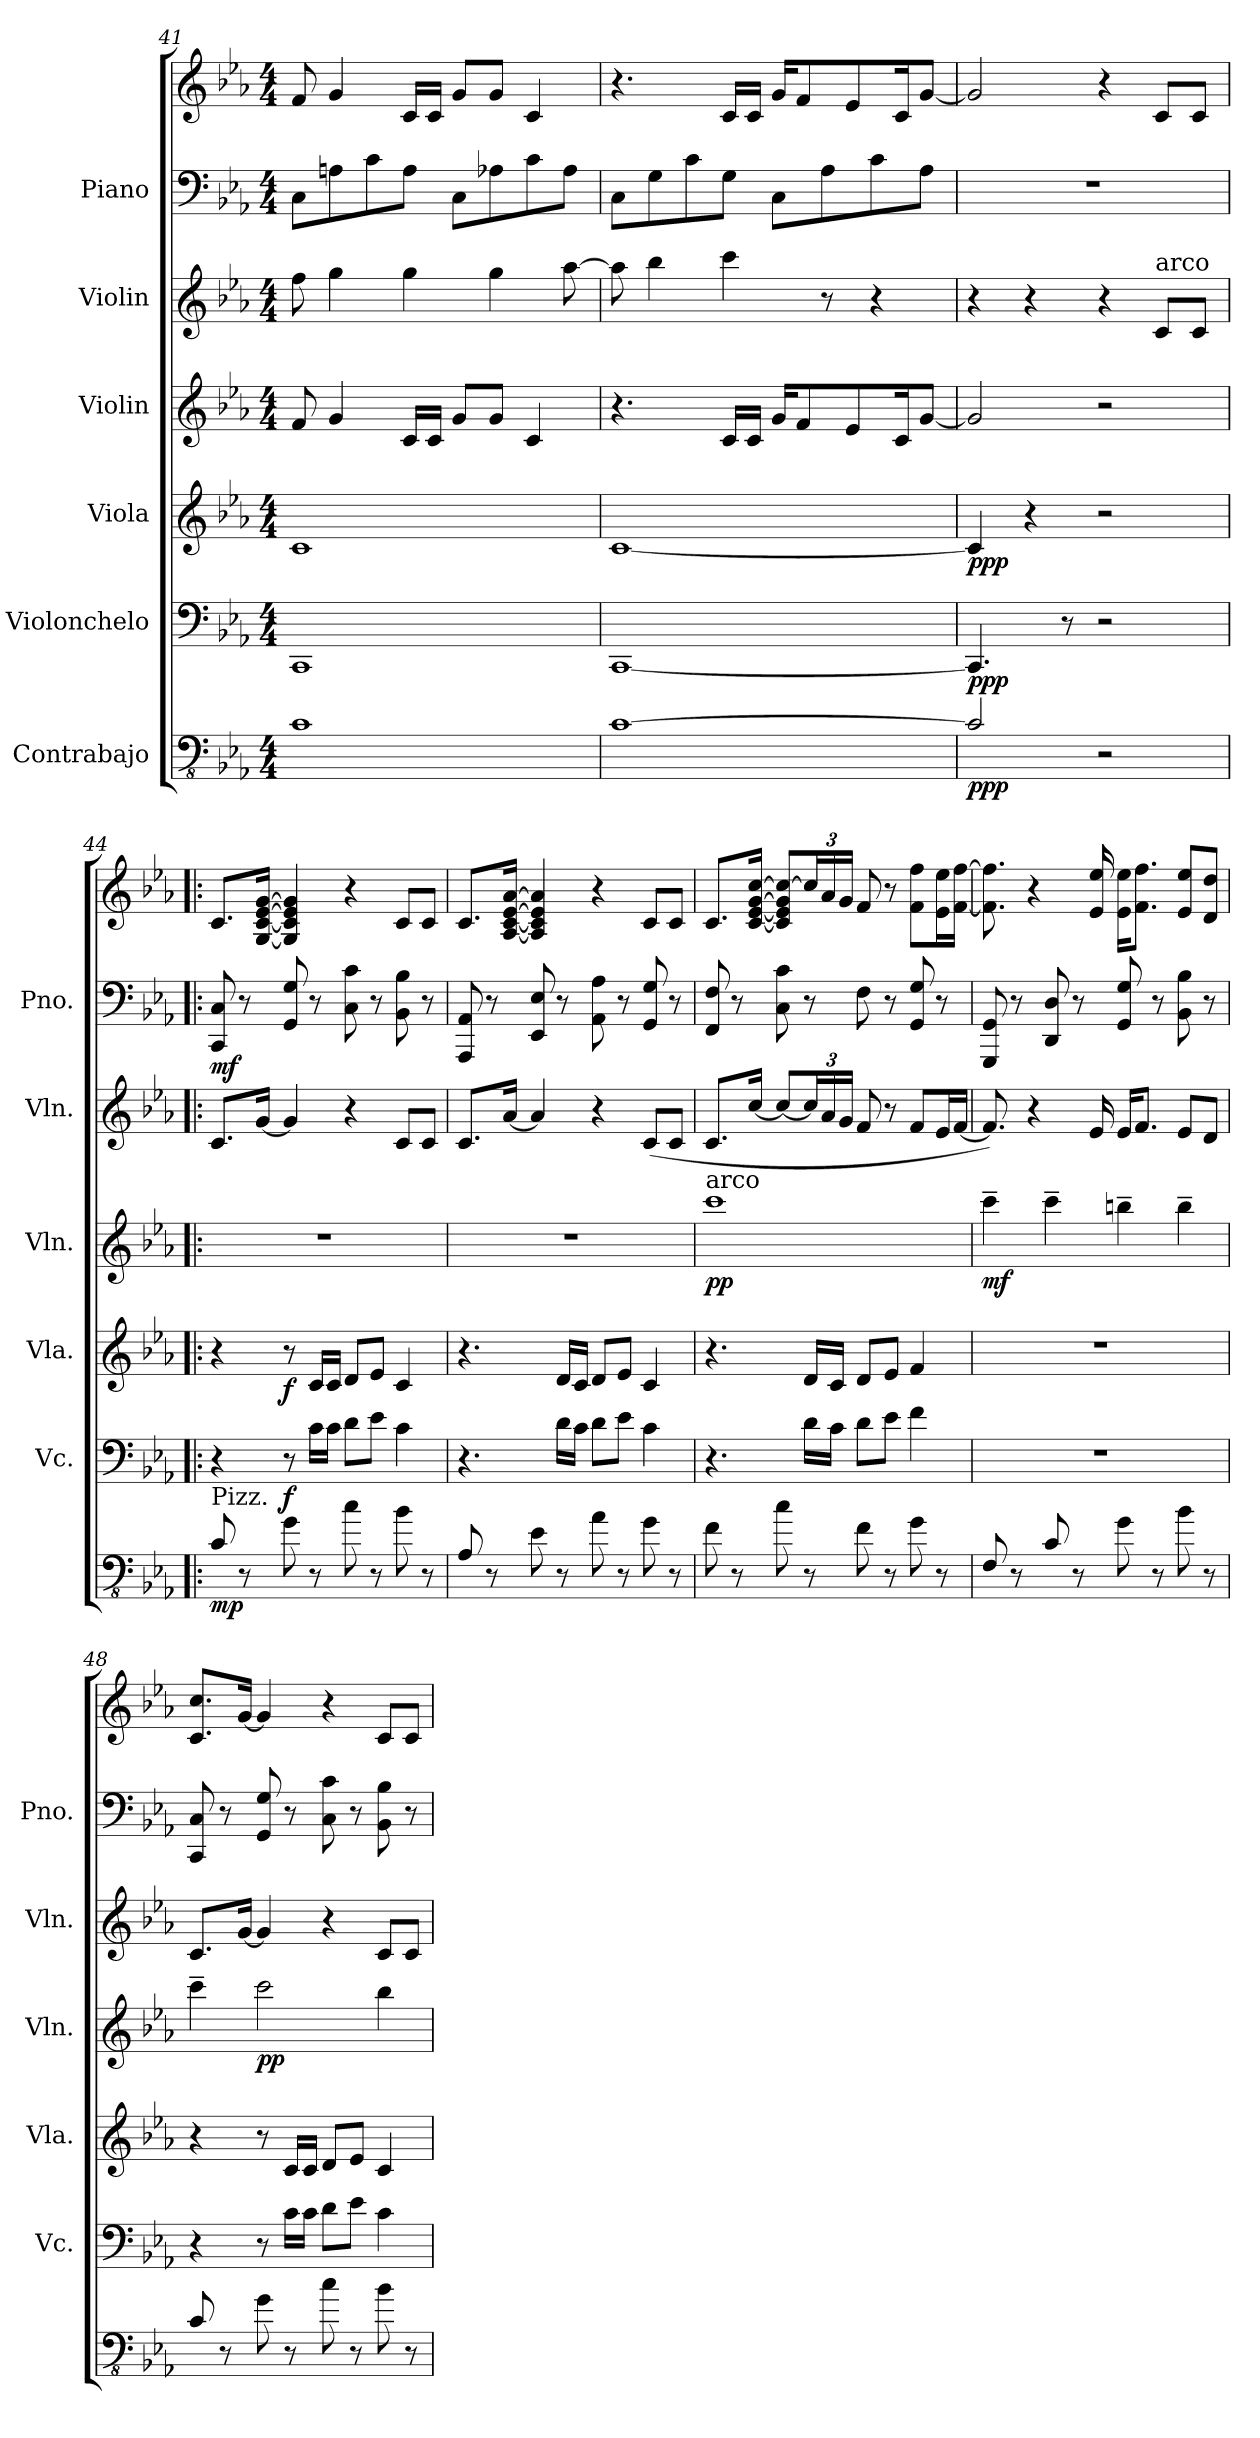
**kern	**dynam	**kern	**dynam	**kern	**dynam	**kern	**dynam	**kern	**kern	**kern	**dynam
*part6	*part6	*part5	*part5	*part4	*part4	*part3	*part3	*part2	*part1	*part1	*part1
*staff7	*staff7	*staff6	*staff6	*staff5	*staff5	*staff4	*staff4	*staff3	*staff2	*staff1	*staff1/2
*I"Contrabajo	*	*I"Violonchelo	*	*I"Viola	*	*I"Violin	*	*I"Violin	*I"Piano	*	*
*	*	*I'Vc.	*	*I'Vla.	*	*I'Vln.	*	*I'Vln.	*I'Pno.	*	*
*clefFv4	*	*clefF4	*	*clefG2	*	*clefG2	*	*clefG2	*clefF4	*clefG2	*
*ITrd7c12	*	*	*	*	*	*	*	*	*	*	*
*k[b-e-a-]	*	*k[b-e-a-]	*	*k[b-e-a-]	*	*k[b-e-a-]	*	*k[b-e-a-]	*k[b-e-a-]	*k[b-e-a-]	*
*M4/4	*	*M4/4	*	*M4/4	*	*M4/4	*	*M4/4	*M4/4	*M4/4	*
=41	=41	=41	=41	=41	=41	=41	=41	=41	=41	=41	=41
1CC	.	1CC	.	1c	.	8f/	.	8ff\	8C\L	8f/	.
.	.	.	.	.	.	4g/	.	4gg\	8An\	4g/	.
.	.	.	.	.	.	.	.	.	8c\	.	.
.	.	.	.	.	.	16c/LL	.	4gg\	8A\J	16c/LL	.
.	.	.	.	.	.	16c/JJ	.	.	.	16c/JJ	.
.	.	.	.	.	.	8g/L	.	.	8C\L	8g/L	.
.	.	.	.	.	.	8g/J	.	4gg\	8A-X\	8g/J	.
.	.	.	.	.	.	4c/	.	.	8c\	4c/	.
.	.	.	.	.	.	.	.	[8aa-\	8A-\J	.	.
!!LO:PB:g=z
=42	=42	=42	=42	=42	=42	=42	=42	=42	=42	=42	=42
[1CC	.	[1CC	.	[1c	.	4.r	.	8aa-\]	8C\L	4.r	.
.	.	.	.	.	.	.	.	4bb-\	8G\	.	.
.	.	.	.	.	.	.	.	.	8c\	.	.
.	.	.	.	.	.	16c/LL	.	4ccc\	8G\J	16c/LL	.
.	.	.	.	.	.	16c/JJ	.	.	.	16c/JJ	.
.	.	.	.	.	.	16g/KL	.	.	8C\L	16g/KL	.
.	.	.	.	.	.	8f/	.	.	.	8f/	.
.	.	.	.	.	.	.	.	8r	8A-\	.	.
.	.	.	.	.	.	8e-/	.	.	.	8e-/	.
.	.	.	.	.	.	.	.	4r	8c\	.	.
.	.	.	.	.	.	16c/K	.	.	.	16c/K	.
.	.	.	.	.	.	[8g/J	.	.	8A-\J	[8g/J	.
=43	=43	=43	=43	=43	=43	=43	=43	=43	=43	=43	=43
!	!LO:DY:b	!	!LO:DY:b	!	!LO:DY:b	!	!	!	!	!	!
2CC/]	ppp	4.CC/]	ppp	4c/]	ppp	2g/]	.	4r	1r	2g/]	.
.	.	.	.	4r	.	.	.	4r	.	.	.
.	.	8r	.	.	.	.	.	.	.	.	.
2r	.	2r	.	2r	.	2r	.	4r	.	4r	.
!	!	!	!	!	!	!	!	!LO:TX:a:t=arco	!	!	!
.	.	.	.	.	.	.	.	8c/L	.	8c/L	.
.	.	.	.	.	.	.	.	8c/J	.	8c/J	.
=44!|:	=44!|:	=44!|:	=44!|:	=44!|:	=44!|:	=44!|:	=44!|:	=44!|:	=44!|:	=44!|:	=44!|:
!LO:TX:a:t=Pizz.	!	!	!	!	!	!	!	!	!	!	!
!	!LO:DY:b	!	!	!	!	!	!	!	!	!	!LO:DY:b=2
8CC/	mp	4r	.	4r	.	1r	.	8.c/L	8CC/ 8C/	8.c/L	mf
8r	.	.	.	.	.	.	.	.	8r	.	.
.	.	.	.	.	.	.	.	[16g/Jk	.	[16G/ [16c/ [16e-/ [16g/Jk	.
!	!	!	!LO:DY:b	!	!LO:DY:b	!	!	!	!	!	!
8GG\	.	8r	f	8r	f	.	.	4g/]	8GG/ 8G/	4G/] 4c/] 4e-/] 4g/]	.
8r	.	16c\LL	.	16c/LL	.	.	.	.	8r	.	.
.	.	16c\JJ	.	16c/JJ	.	.	.	.	.	.	.
8C\	.	8d\L	.	8d/L	.	.	.	4r	8C\ 8c\	4r	.
8r	.	8e-\J	.	8e-/J	.	.	.	.	8r	.	.
8BB-\	.	4c\	.	4c/	.	.	.	8c/L	8BB-\ 8B-\	8c/L	.
8r	.	.	.	.	.	.	.	8c/J	8r	8c/J	.
!!LO:PB:g=z
=45	=45	=45	=45	=45	=45	=45	=45	=45	=45	=45	=45
8AAA-/	.	4.r	.	4.r	.	1r	.	8.c/L	8AAA-/ 8AA-/	8.c/L	.
8r	.	.	.	.	.	.	.	.	8r	.	.
.	.	.	.	.	.	.	.	[16a-/Jk	.	[16A-/ [16c/ [16e-/ [16a-/Jk	.
8EE-\	.	.	.	.	.	.	.	4a-/]	8EE-/ 8E-/	4A-/] 4c/] 4e-/] 4a-/]	.
8r	.	16d\LL	.	16d/LL	.	.	.	.	8r	.	.
.	.	16c\JJ	.	16c/JJ	.	.	.	.	.	.	.
8AA-\	.	8d\L	.	8d/L	.	.	.	4r	8AA-\ 8A-\	4r	.
8r	.	8e-\J	.	8e-/J	.	.	.	.	8r	.	.
8GG\	.	4c\	.	4c/	.	.	.	(8c/L	8GG/ 8G/	8c/L	.
8r	.	.	.	.	.	.	.	8c/J	8r	8c/J	.
=46	=46	=46	=46	=46	=46	=46	=46	=46	=46	=46	=46
!	!	!	!	!	!	!LO:TX:a:t=arco	!	!	!	!	!
!	!	!	!	!	!	!	!LO:DY:b	!	!	!	!
8FF\	.	4.r	.	4.r	.	1ccc	pp	8.c/L	8FF/ 8F/	8.c/L	.
8r	.	.	.	.	.	.	.	.	8r	.	.
.	.	.	.	.	.	.	.	[16cc/Jk	.	[16c/ [16e-/ [16g/ [16cc/Jk	.
8C\	.	.	.	.	.	.	.	8cc/L_	8C\ 8c\	8c/] 8e-/] 8g/] 8cc/_L	.
*	*	*	*	*	*	*	*	*Xbrackettup	*	*Xbrackettup	*
8r	.	16d\LL	.	16d/LL	.	.	.	24cc/L]	8r	24cc/L]	.
.	.	.	.	.	.	.	.	24a-/	.	24a-/	.
.	.	16c\JJ	.	16c/JJ	.	.	.	.	.	.	.
.	.	.	.	.	.	.	.	24g/JJ	.	24g/JJ	.
8FF\	.	8d\L	.	8d/L	.	.	.	8f/	8F\	8f/	.
8r	.	8e-\J	.	8e-/J	.	.	.	8r	8r	8r	.
8GG\	.	4f\	.	4f/	.	.	.	8f/L	8GG/ 8G/	8f\ 8ff\L	.
8r	.	.	.	.	.	.	.	16e-/L	8r	16e-\ 16ee-\L	.
.	.	.	.	.	.	.	.	[16f/JJ	.	[16f\ [16ff\JJ	.
=47	=47	=47	=47	=47	=47	=47	=47	=47	=47	=47	=47
!	!	!	!	!	!	!	!LO:DY:b	!	!	!	!
8FFF/	.	1r	.	1r	.	4ccc~\	mf	8.f/])	8GGG/ 8GG/	8.f\] 8.ff\]	.
8r	.	.	.	.	.	.	.	.	8r	.	.
.	.	.	.	.	.	.	.	4r	.	4r	.
8CC/	.	.	.	.	.	4ccc~\	.	.	8DD/ 8D/	.	.
8r	.	.	.	.	.	.	.	.	8r	.	.
.	.	.	.	.	.	.	.	16e-/	.	16e-/ 16ee-/	.
8GG\	.	.	.	.	.	4bbn~\	.	16e-/KL	8GG/ 8G/	16e-\ 16ee-\KL	.
.	.	.	.	.	.	.	.	8.f/J	.	8.f\ 8.ff\J	.
8r	.	.	.	.	.	.	.	.	8r	.	.
8BB-\	.	.	.	.	.	4bb~\	.	8e-/L	8BB-\ 8B-\	8e-/ 8ee-/L	.
8r	.	.	.	.	.	.	.	8d/J	8r	8d/ 8dd/J	.
!!LO:PB:g=z
=48	=48	=48	=48	=48	=48	=48	=48	=48	=48	=48	=48
8CC/	.	4r	.	4r	.	4ccc~\	.	8.c/L	8CC/ 8C/	8.c/ 8.cc/L	.
8r	.	.	.	.	.	.	.	.	8r	.	.
.	.	.	.	.	.	.	.	[16g/Jk	.	[16g/Jk	.
!	!	!	!	!	!	!	!LO:DY:b	!	!	!	!
8GG\	.	8r	.	8r	.	2ccc\	pp	4g/]	8GG/ 8G/	4g/]	.
8r	.	16c\LL	.	16c/LL	.	.	.	.	8r	.	.
.	.	16c\JJ	.	16c/JJ	.	.	.	.	.	.	.
8C\	.	8d\L	.	8d/L	.	.	.	4r	8C\ 8c\	4r	.
8r	.	8e-\J	.	8e-/J	.	.	.	.	8r	.	.
8BB-\	.	4c\	.	4c/	.	4bb-\	.	8c/L	8BB-\ 8B-\	8c/L	.
8r	.	.	.	.	.	.	.	8c/J	8r	8c/J	.
=	=	=	=	=	=	=	=	=	=	=	=
*-	*-	*-	*-	*-	*-	*-	*-	*-	*-	*-	*-
